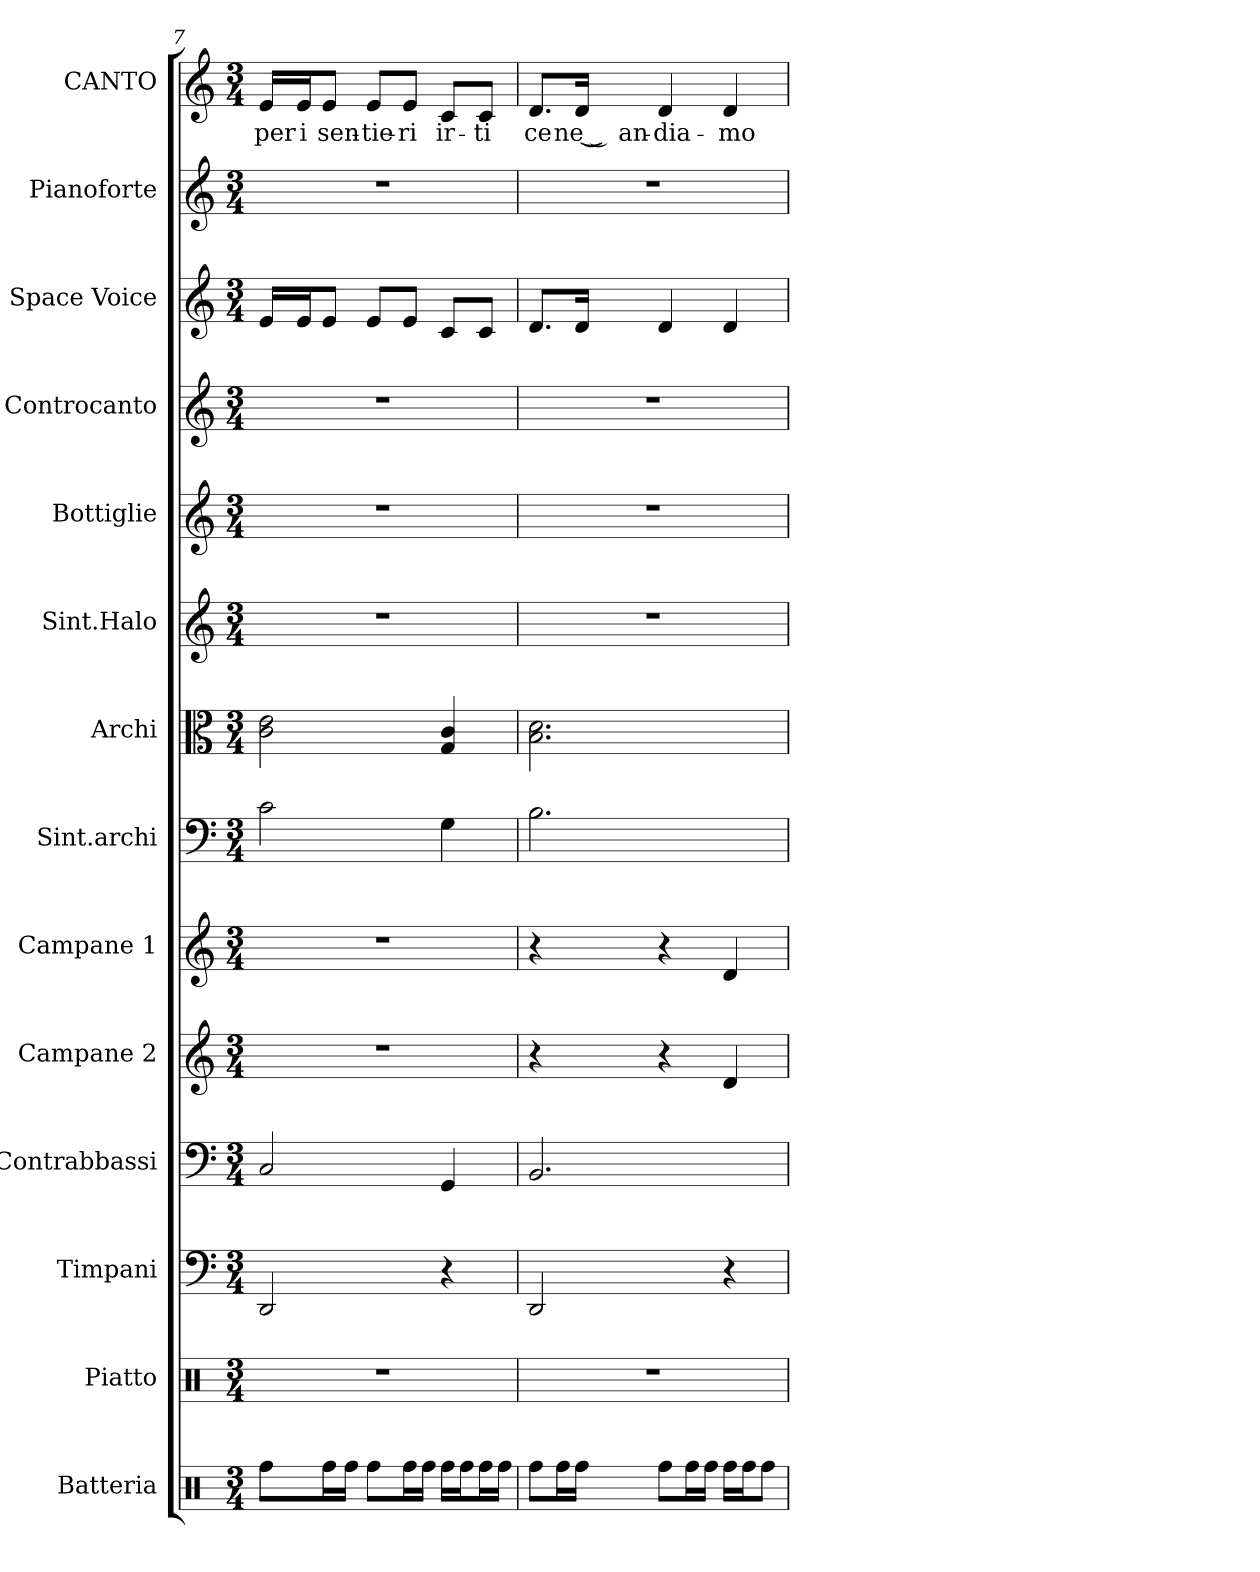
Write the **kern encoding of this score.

**kern	**kern	**kern	**kern	**kern	**kern	**kern	**kern	**kern	**kern	**kern	**kern	**kern	**kern	**text
*part14	*part13	*part12	*part11	*part10	*part9	*part8	*part7	*part6	*part5	*part4	*part3	*part2	*part1	*part1
*staff14	*staff13	*staff12	*staff11	*staff10	*staff9	*staff8	*staff7	*staff6	*staff5	*staff4	*staff3	*staff2	*staff1	*staff1
*I"Batteria	*I"Piatto	*I"Timpani	*I"Contrabbassi	*I"Campane 2	*I"Campane 1	*I"Sint.archi	*I"Archi	*I"Sint.Halo	*I"Bottiglie	*I"Controcanto	*I"Space Voice	*I"Pianoforte	*I"CANTO	*
*I'Batt	*I'Pt	*I'Timp	*I'Cb	*I'Camp	*I'Camp	*I'S.ar	*I'Ar	*I'Halo	*I'Bt	*I'c.cnt	*	*I'Pf	*	*
!!LO:LB:g=z
*clefX	*clefX	*clefF4	*clefF4	*clefG2	*clefG2	*clefF4	*clefC3	*clefG2	*clefG2	*clefG2	*clefG2	*clefG2	*clefG2	*
*	*	*	*ITrd7c12	*	*	*	*	*	*	*	*	*	*	*
*k[]	*k[]	*k[]	*k[]	*k[]	*k[]	*k[]	*k[]	*k[]	*k[]	*k[]	*k[]	*k[]	*k[]	*
*M3/4	*M3/4	*M3/4	*M3/4	*M3/4	*M3/4	*M3/4	*M3/4	*M3/4	*M3/4	*M3/4	*M3/4	*M3/4	*M3/4	*
=7	=7	=7	=7	=7	=7	=7	=7	=7	=7	=7	=7	=7	=7	=7
!	!	!	!	!	!	!	!	!	!	!	!	!	!	!LO:LY:b
8Rff\L	2.r	2DD/	2CC/	2.r	2.r	2c\	2c\ 2e\	2.r	2.r	2.r	16e/LL	2.r	16e/LL	per
!	!	!	!	!	!	!	!	!	!	!	!	!	!	!LO:LY:b
.	.	.	.	.	.	.	.	.	.	.	16e/J	.	16e/J	i
!	!	!	!	!	!	!	!	!	!	!	!	!	!	!LO:LY:b
16Rff\L	.	.	.	.	.	.	.	.	.	.	8e/J	.	8e/J	sen-
16Rff\JJ	.	.	.	.	.	.	.	.	.	.	.	.	.	.
!	!	!	!	!	!	!	!	!	!	!	!	!	!	!LO:LY:b
8Rff\L	.	.	.	.	.	.	.	.	.	.	8e/L	.	8e/L	-tie-
!	!	!	!	!	!	!	!	!	!	!	!	!	!	!LO:LY:b
16Rff\L	.	.	.	.	.	.	.	.	.	.	8e/J	.	8e/J	-ri
16Rff\JJ	.	.	.	.	.	.	.	.	.	.	.	.	.	.
!	!	!	!	!	!	!	!	!	!	!	!	!	!	!LO:LY:b
16Rff\LL	.	4r	4GGG/	.	.	4G\	4G/ 4c/	.	.	.	8c/L	.	8c/L	ir-
16Rff\J	.	.	.	.	.	.	.	.	.	.	.	.	.	.
!	!	!	!	!	!	!	!	!	!	!	!	!	!	!LO:LY:b
16Rff\L	.	.	.	.	.	.	.	.	.	.	8c/J	.	8c/J	-ti
16Rff\JJ	.	.	.	.	.	.	.	.	.	.	.	.	.	.
=8	=8	=8	=8	=8	=8	=8	=8	=8	=8	=8	=8	=8	=8	=8
!	!	!	!	!	!	!	!	!	!	!	!	!	!	!LO:LY:b
8Rff\L	2.r	2DD/	2.BBB/	4r	4r	2.B\	2.B\ 2.d\	2.r	2.r	2.r	8.d/L	2.r	8.d/L	ce
16Rff\L	.	.	.	.	.	.	.	.	.	.	.	.	.	.
!	!	!	!	!	!	!	!	!	!	!	!	!	!	!LO:LY:b
16Rff\JJ	.	.	.	.	.	.	.	.	.	.	16d/Jk	.	16d/Jk	ne ͜ an-
!	!	!	!	!	!	!	!	!	!	!	!	!	!	!LO:LY:b
8Rff\L	.	.	.	4r	4r	.	.	.	.	.	4d/	.	4d/	-dia-
16Rff\L	.	.	.	.	.	.	.	.	.	.	.	.	.	.
16Rff\JJ	.	.	.	.	.	.	.	.	.	.	.	.	.	.
!	!	!	!	!	!	!	!	!	!	!	!	!	!	!LO:LY:b
16Rff\LL	.	4r	.	4d/	4d/	.	.	.	.	.	4d/	.	4d/	-mo
16Rff\J	.	.	.	.	.	.	.	.	.	.	.	.	.	.
8Rff\J	.	.	.	.	.	.	.	.	.	.	.	.	.	.
=	=	=	=	=	=	=	=	=	=	=	=	=	=	=
*-	*-	*-	*-	*-	*-	*-	*-	*-	*-	*-	*-	*-	*-	*-
